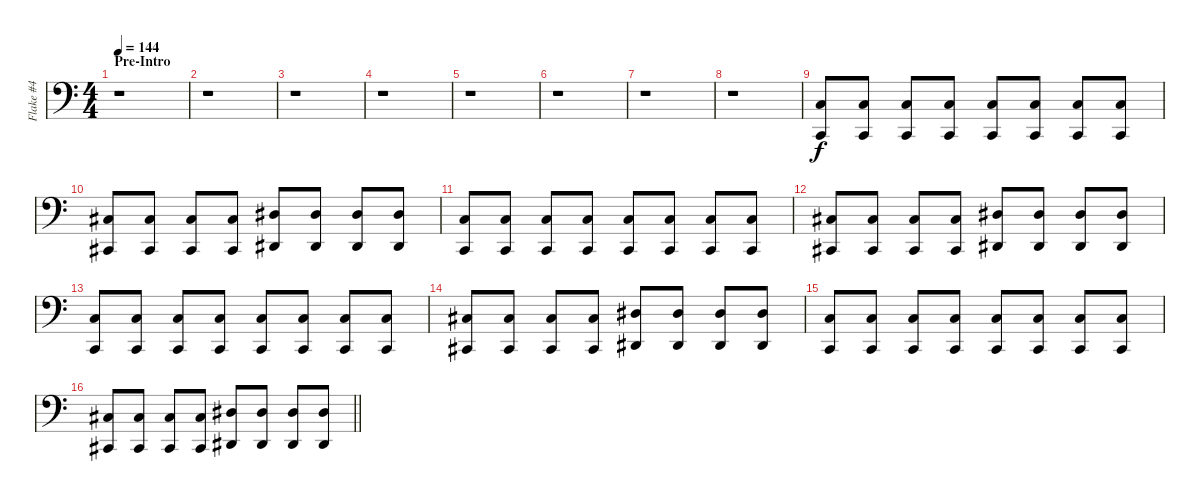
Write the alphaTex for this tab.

\track ("Flake #4" "Flake #4") {instrument synthbass2}
\staff {score}
\tuning (G2 D2 A1 E1 B0) {hide}
\ts (4 4)
\section ("" "Pre-Intro")
\tempo 144
\clef f4
\ks c
r.1{dy f instrument synthbass2} |
r.1 |
r.1 |
r.1 |
r.1 |
r.1 |
r.1 |
r.1 |
(3.3 1.5).8 (3.3 1.5).8 (3.3 1.5).8 (3.3 1.5).8 (3.3 1.5).8 (3.3 1.5).8 (3.3 1.5).8 (3.3 1.5).8 |
(4.3 2.5).8 (4.3 2.5).8 (4.3 2.5).8 (4.3 2.5).8 (6.3 4.5).8 (6.3 4.5).8 (6.3 4.5).8 (6.3 4.5).8 |
(3.3 1.5).8 (3.3 1.5).8 (3.3 1.5).8 (3.3 1.5).8 (3.3 1.5).8 (3.3 1.5).8 (3.3 1.5).8 (3.3 1.5).8 |
(4.3 2.5).8 (4.3 2.5).8 (4.3 2.5).8 (4.3 2.5).8 (6.3 4.5).8 (6.3 4.5).8 (6.3 4.5).8 (6.3 4.5).8 |
(3.3 1.5).8 (3.3 1.5).8 (3.3 1.5).8 (3.3 1.5).8 (3.3 1.5).8 (3.3 1.5).8 (3.3 1.5).8 (3.3 1.5).8 |
(4.3 2.5).8 (4.3 2.5).8 (4.3 2.5).8 (4.3 2.5).8 (6.3 4.5).8 (6.3 4.5).8 (6.3 4.5).8 (6.3 4.5).8 |
(3.3 1.5).8 (3.3 1.5).8 (3.3 1.5).8 (3.3 1.5).8 (3.3 1.5).8 (3.3 1.5).8 (3.3 1.5).8 (3.3 1.5).8 |
\barLineRight lightlight
(4.3 2.5).8 (4.3 2.5).8 (4.3 2.5).8 (4.3 2.5).8 (6.3 4.5).8 (6.3 4.5).8 (6.3 4.5).8 (6.3 4.5).8
